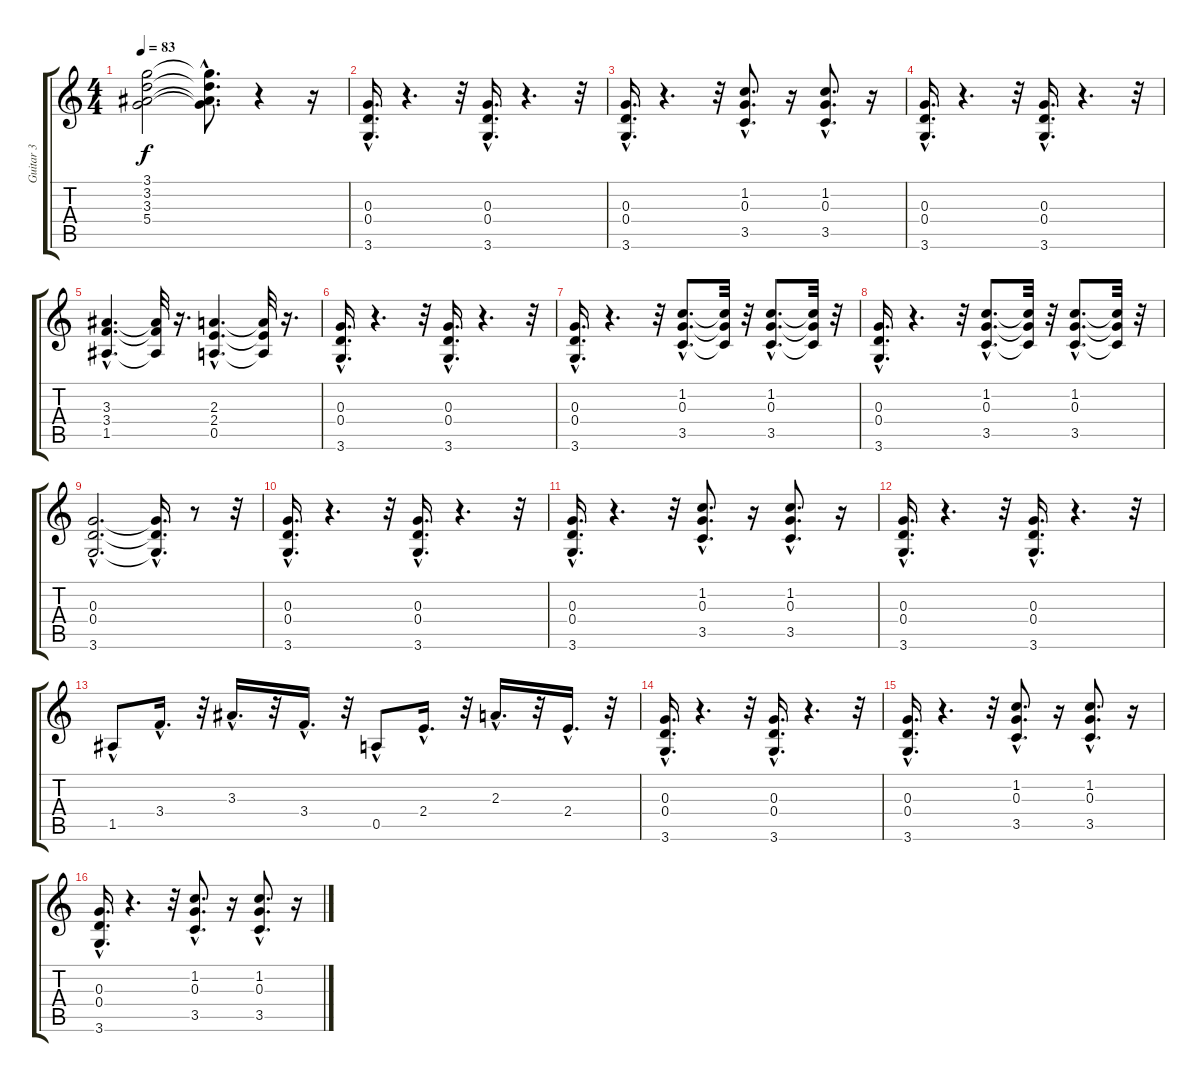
\track ("Guitar 3" "Guitar 3") {instrument distortionguitar}
\staff {score tabs}
\tuning (E4 B3 G3 D3 A2 E2) {hide}
\ts (4 4)
\tempo 83
\clef g2
\ks c
(3.1{t} 3.2{t} 3.3{t} 5.4{t}).2{dy f} (3.1{hac t} 3.2{hac t} 3.3{hac t} 5.4{hac t}).8{d} r.4 r.16 |
(0.3{hac} 0.4{hac} 3.6{hac}).16{d} r.4{d} r.32 (0.3{hac} 0.4{hac} 3.6{hac}).16{d} r.4{d} r.32 |
(0.3{hac} 0.4{hac} 3.6{hac}).16{d} r.4{d} r.32 (1.2{hac} 0.3{hac} 3.5{hac}).8{d} r.16 (1.2{hac} 0.3{hac} 3.5{hac}).8{d} r.16 |
(0.3{hac} 0.4{hac} 3.6{hac}).16{d} r.4{d} r.32 (0.3{hac} 0.4{hac} 3.6{hac}).16{d} r.4{d} r.32 |
(3.3{hac} 3.4{hac} 1.5{hac}).4{d} (3.3{t} 3.4{t} 1.5{t}).32 r.16{d} (2.3{hac} 2.4{hac} 0.5{hac}).4{d} (2.3{t} 2.4{t} 0.5{t}).32 r.16{d} |
(0.3{hac} 0.4{hac} 3.6{hac}).16{d} r.4{d} r.32 (0.3{hac} 0.4{hac} 3.6{hac}).16{d} r.4{d} r.32 |
(0.3{hac} 0.4{hac} 3.6{hac}).16{d} r.4{d} r.32 (1.2{hac} 0.3{hac} 3.5{hac}).8{d} (1.2{t} 0.3{t} 3.5{t}).32 r.32 (1.2{hac} 0.3{hac} 3.5{hac}).8{d} (1.2{t} 0.3{t} 3.5{t}).32 r.32 |
(0.3{hac} 0.4{hac} 3.6{hac}).16{d} r.4{d} r.32 (1.2{hac} 0.3{hac} 3.5{hac}).8{d} (1.2{t} 0.3{t} 3.5{t}).32 r.32 (1.2{hac} 0.3{hac} 3.5{hac}).8{d} (1.2{t} 0.3{t} 3.5{t}).32 r.32 |
(0.3{hac} 0.4{hac} 3.6{hac}).2{d} (0.3{hac t} 0.4{hac t} 3.6{hac t}).16{d} r.8 r.32 |
(0.3{hac} 0.4{hac} 3.6{hac}).16{d} r.4{d} r.32 (0.3{hac} 0.4{hac} 3.6{hac}).16{d} r.4{d} r.32 |
(0.3{hac} 0.4{hac} 3.6{hac}).16{d} r.4{d} r.32 (1.2{hac} 0.3{hac} 3.5{hac}).8{d} r.16 (1.2{hac} 0.3{hac} 3.5{hac}).8{d} r.16 |
(0.3{hac} 0.4{hac} 3.6{hac}).16{d} r.4{d} r.32 (0.3{hac} 0.4{hac} 3.6{hac}).16{d} r.4{d} r.32 |
1.5{hac}.8 3.4{hac}.16{d} r.32 3.3{hac}.16{d} r.32 3.4{hac}.16{d} r.32 0.5{hac}.8 2.4{hac}.16{d} r.32 2.3{hac}.16{d} r.32 2.4{hac}.16{d} r.32 |
(0.3{hac} 0.4{hac} 3.6{hac}).16{d} r.4{d} r.32 (0.3{hac} 0.4{hac} 3.6{hac}).16{d} r.4{d} r.32 |
(0.3{hac} 0.4{hac} 3.6{hac}).16{d} r.4{d} r.32 (1.2{hac} 0.3{hac} 3.5{hac}).8{d} r.16 (1.2{hac} 0.3{hac} 3.5{hac}).8{d} r.16 |
(0.3{hac} 0.4{hac} 3.6{hac}).16{d} r.4{d} r.32 (1.2{hac} 0.3{hac} 3.5{hac}).8{d} r.16 (1.2{hac} 0.3{hac} 3.5{hac}).8{d} r.16
